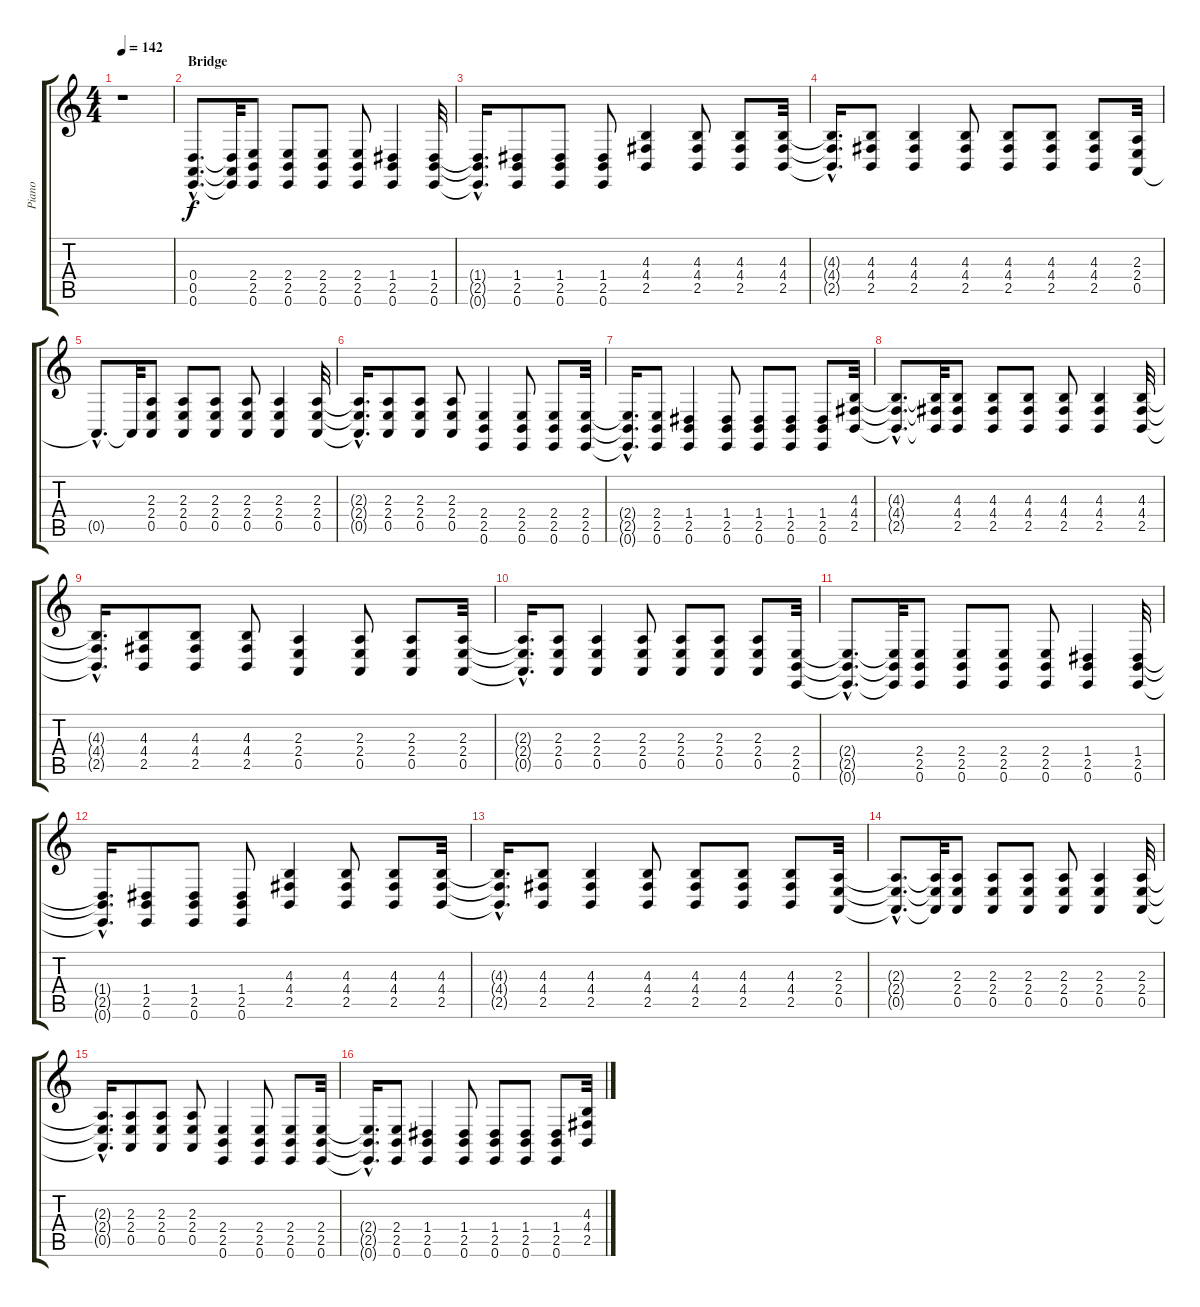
\track ("Piano" "Piano") {instrument acousticgrandpiano}
\staff {score tabs}
\tuning (E4 B3 G3 D3 A2 E2) {hide}
\ts (4 4)
\tempo 142
\clef g2
\ks c
r.1{dy f} |
\section ("" "Bridge")
(0.4{hac} 0.5{hac} 0.6{hac}).8{d} (0.4{t} 0.5{t} 0.6{t}).32 (2.4 2.5 0.6).8 (2.4 2.5 0.6).8 (2.4 2.5 0.6).8 (2.4 2.5 0.6).8 (1.4 2.5 0.6).4 (1.4 2.5 0.6).32 |
(1.4{hac t} 2.5{hac t} 0.6{hac t}).16{d} (1.4 2.5 0.6).8 (1.4 2.5 0.6).8 (1.4 2.5 0.6).8 (4.3 4.4 2.5).4 (4.3 4.4 2.5).8 (4.3 4.4 2.5).8 (4.3 4.4 2.5).32 |
(4.3{hac t} 4.4{hac t} 2.5{hac t}).16{d} (4.3 4.4 2.5).8 (4.3 4.4 2.5).4 (4.3 4.4 2.5).8 (4.3 4.4 2.5).8 (4.3 4.4 2.5).8 (4.3 4.4 2.5).8 (2.3 2.4 0.5).32 |
0.5{hac t}.8{d} 0.5{t}.32 (2.3 2.4 0.5).8 (2.3 2.4 0.5).8 (2.3 2.4 0.5).8 (2.3 2.4 0.5).8 (2.3 2.4 0.5).4 (2.3 2.4 0.5).32 |
(2.3{hac t} 2.4{hac t} 0.5{hac t}).16{d} (2.3 2.4 0.5).8 (2.3 2.4 0.5).8 (2.3 2.4 0.5).8 (2.4 2.5 0.6).4 (2.4 2.5 0.6).8 (2.4 2.5 0.6).8 (2.4 2.5 0.6).32 |
(2.4{hac t} 2.5{hac t} 0.6{hac t}).16{d} (2.4 2.5 0.6).8 (1.4 2.5 0.6).4 (1.4 2.5 0.6).8 (1.4 2.5 0.6).8 (1.4 2.5 0.6).8 (1.4 2.5 0.6).8 (4.3 4.4 2.5).32 |
(4.3{hac t} 4.4{hac t} 2.5{hac t}).8{d} (4.3{t} 4.4{t} 2.5{t}).32 (4.3 4.4 2.5).8 (4.3 4.4 2.5).8 (4.3 4.4 2.5).8 (4.3 4.4 2.5).8 (4.3 4.4 2.5).4 (4.3 4.4 2.5).32 |
(4.3{hac t} 4.4{hac t} 2.5{hac t}).16{d} (4.3 4.4 2.5).8 (4.3 4.4 2.5).8 (4.3 4.4 2.5).8 (2.3 2.4 0.5).4 (2.3 2.4 0.5).8 (2.3 2.4 0.5).8 (2.3 2.4 0.5).32 |
(2.3{hac t} 2.4{hac t} 0.5{hac t}).16{d} (2.3 2.4 0.5).8 (2.3 2.4 0.5).4 (2.3 2.4 0.5).8 (2.3 2.4 0.5).8 (2.3 2.4 0.5).8 (2.3 2.4 0.5).8 (2.4 2.5 0.6).32 |
(2.4{hac t} 2.5{hac t} 0.6{hac t}).8{d} (2.4{t} 2.5{t} 0.6{t}).32 (2.4 2.5 0.6).8 (2.4 2.5 0.6).8 (2.4 2.5 0.6).8 (2.4 2.5 0.6).8 (1.4 2.5 0.6).4 (1.4 2.5 0.6).32 |
(1.4{hac t} 2.5{hac t} 0.6{hac t}).16{d} (1.4 2.5 0.6).8 (1.4 2.5 0.6).8 (1.4 2.5 0.6).8 (4.3 4.4 2.5).4 (4.3 4.4 2.5).8 (4.3 4.4 2.5).8 (4.3 4.4 2.5).32 |
(4.3{hac t} 4.4{hac t} 2.5{hac t}).16{d} (4.3 4.4 2.5).8 (4.3 4.4 2.5).4 (4.3 4.4 2.5).8 (4.3 4.4 2.5).8 (4.3 4.4 2.5).8 (4.3 4.4 2.5).8 (2.3 2.4 0.5).32 |
(2.3{hac t} 2.4{hac t} 0.5{hac t}).8{d} (2.3{t} 2.4{t} 0.5{t}).32 (2.3 2.4 0.5).8 (2.3 2.4 0.5).8 (2.3 2.4 0.5).8 (2.3 2.4 0.5).8 (2.3 2.4 0.5).4 (2.3 2.4 0.5).32 |
(2.3{hac t} 2.4{hac t} 0.5{hac t}).16{d} (2.3 2.4 0.5).8 (2.3 2.4 0.5).8 (2.3 2.4 0.5).8 (2.4 2.5 0.6).4 (2.4 2.5 0.6).8 (2.4 2.5 0.6).8 (2.4 2.5 0.6).32 |
(2.4{hac t} 2.5{hac t} 0.6{hac t}).16{d} (2.4 2.5 0.6).8 (1.4 2.5 0.6).4 (1.4 2.5 0.6).8 (1.4 2.5 0.6).8 (1.4 2.5 0.6).8 (1.4 2.5 0.6).8 (4.3 4.4 2.5).32
